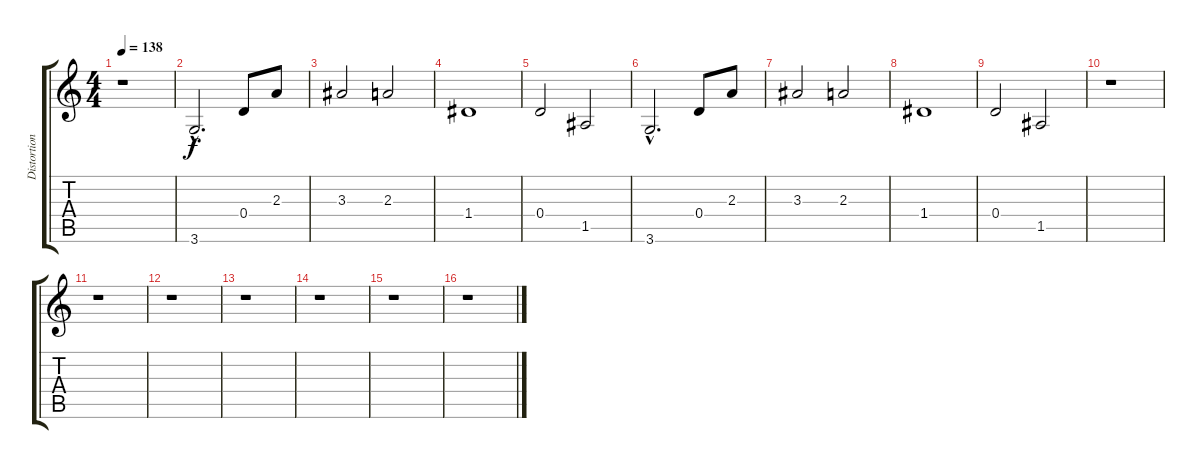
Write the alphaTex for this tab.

\track ("Distortion Guitar" "Distortion") {instrument distortionguitar}
\staff {score tabs}
\tuning (E4 B3 G3 D3 A2 E2) {hide}
\ts (4 4)
\tempo 138
\clef g2
\ks c
r.1{dy f} |
3.6{hac}.2{d} 0.4.8 2.3.8 |
3.3.2 2.3.2 |
1.4.1 |
0.4.2 1.5.2 |
3.6{hac}.2{d} 0.4.8 2.3.8 |
3.3.2 2.3.2 |
1.4.1 |
0.4.2 1.5.2 |
r.1 |
r.1 |
r.1 |
r.1 |
r.1 |
r.1 |
r.1
